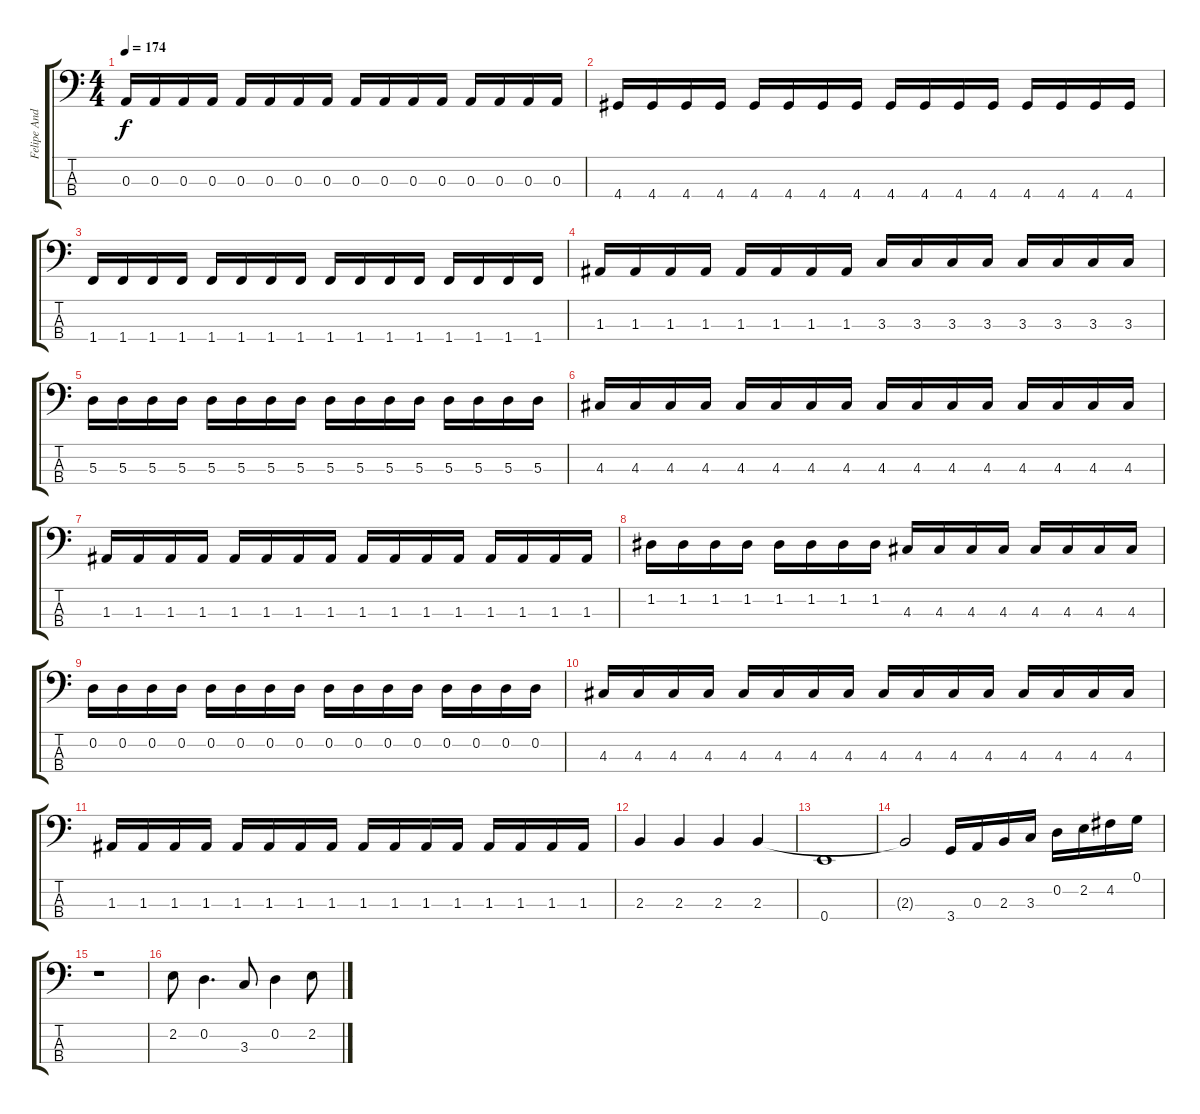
\track ("Felipe Andreolli" "Felipe And") {instrument electricbassfinger}
\staff {score tabs}
\tuning (G2 D2 A1 E1) {hide}
\ts (4 4)
\tempo 174
\clef f4
\ks c
0.3.16{dy f} 0.3.16 0.3.16 0.3.16 0.3.16 0.3.16 0.3.16 0.3.16 0.3.16 0.3.16 0.3.16 0.3.16 0.3.16 0.3.16 0.3.16 0.3.16 |
4.4.16 4.4.16 4.4.16 4.4.16 4.4.16 4.4.16 4.4.16 4.4.16 4.4.16 4.4.16 4.4.16 4.4.16 4.4.16 4.4.16 4.4.16 4.4.16 |
1.4.16 1.4.16 1.4.16 1.4.16 1.4.16 1.4.16 1.4.16 1.4.16 1.4.16 1.4.16 1.4.16 1.4.16 1.4.16 1.4.16 1.4.16 1.4.16 |
1.3.16 1.3.16 1.3.16 1.3.16 1.3.16 1.3.16 1.3.16 1.3.16 3.3.16 3.3.16 3.3.16 3.3.16 3.3.16 3.3.16 3.3.16 3.3.16 |
5.3.16 5.3.16 5.3.16 5.3.16 5.3.16 5.3.16 5.3.16 5.3.16 5.3.16 5.3.16 5.3.16 5.3.16 5.3.16 5.3.16 5.3.16 5.3.16 |
4.3.16 4.3.16 4.3.16 4.3.16 4.3.16 4.3.16 4.3.16 4.3.16 4.3.16 4.3.16 4.3.16 4.3.16 4.3.16 4.3.16 4.3.16 4.3.16 |
1.3.16 1.3.16 1.3.16 1.3.16 1.3.16 1.3.16 1.3.16 1.3.16 1.3.16 1.3.16 1.3.16 1.3.16 1.3.16 1.3.16 1.3.16 1.3.16 |
1.2.16 1.2.16 1.2.16 1.2.16 1.2.16 1.2.16 1.2.16 1.2.16 4.3.16 4.3.16 4.3.16 4.3.16 4.3.16 4.3.16 4.3.16 4.3.16 |
0.2.16 0.2.16 0.2.16 0.2.16 0.2.16 0.2.16 0.2.16 0.2.16 0.2.16 0.2.16 0.2.16 0.2.16 0.2.16 0.2.16 0.2.16 0.2.16 |
4.3.16 4.3.16 4.3.16 4.3.16 4.3.16 4.3.16 4.3.16 4.3.16 4.3.16 4.3.16 4.3.16 4.3.16 4.3.16 4.3.16 4.3.16 4.3.16 |
1.3.16 1.3.16 1.3.16 1.3.16 1.3.16 1.3.16 1.3.16 1.3.16 1.3.16 1.3.16 1.3.16 1.3.16 1.3.16 1.3.16 1.3.16 1.3.16 |
2.3.4 2.3.4 2.3.4 2.3.4 |
0.4.1 |
2.3{t}.2 3.4.16 0.3.16 2.3.16 3.3.16 0.2.16 2.2.16 4.2.16 0.1.16 |
r.1 |
2.2.8 0.2.4{d} 3.3.8 0.2.4 2.2.8
